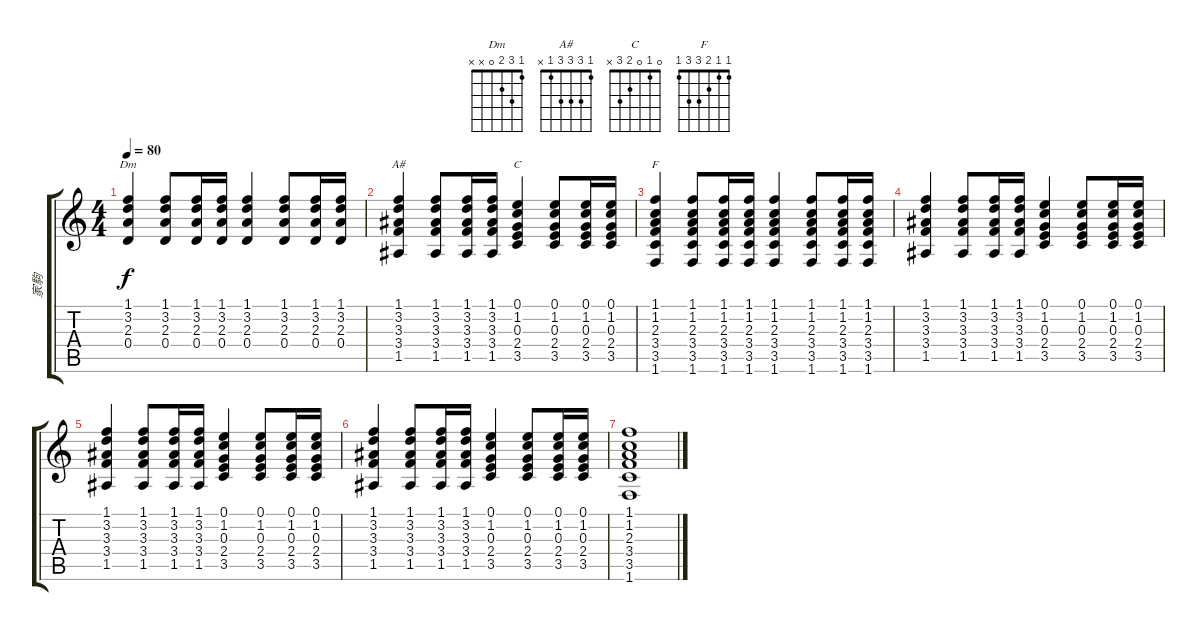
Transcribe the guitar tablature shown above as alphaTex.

\track ("家駒" "家駒") {instrument acousticguitarsteel}
\staff {score tabs}
\tuning (E4 B3 G3 D3 A2 E2) {hide}
\chord ("Dm" 1 3 2 0 x x)
\chord ("A#" 1 3 3 3 1 x)
\chord ("C" 0 1 0 2 3 x)
\chord ("F" 1 1 2 3 3 1)
\ts (4 4)
\tempo 80
\clef g2
\ks c
(1.1 3.2 2.3 0.4).4{ch "Dm" dy f} (1.1 3.2 2.3 0.4).8 (1.1 3.2 2.3 0.4).16 (1.1 3.2 2.3 0.4).16 (1.1 3.2 2.3 0.4).4 (1.1 3.2 2.3 0.4).8 (1.1 3.2 2.3 0.4).16 (1.1 3.2 2.3 0.4).16 |
(1.1 3.2 3.3 3.4 1.5).4{ch "A#"} (1.1 3.2 3.3 3.4 1.5).8 (1.1 3.2 3.3 3.4 1.5).16 (1.1 3.2 3.3 3.4 1.5).16 (0.1 1.2 0.3 2.4 3.5).4{ch "C"} (0.1 1.2 0.3 2.4 3.5).8 (0.1 1.2 0.3 2.4 3.5).16 (0.1 1.2 0.3 2.4 3.5).16 |
(1.1 1.2 2.3 3.4 3.5 1.6).4{ch "F"} (1.1 1.2 2.3 3.4 3.5 1.6).8 (1.1 1.2 2.3 3.4 3.5 1.6).16 (1.1 1.2 2.3 3.4 3.5 1.6).16 (1.1 1.2 2.3 3.4 3.5 1.6).4 (1.1 1.2 2.3 3.4 3.5 1.6).8 (1.1 1.2 2.3 3.4 3.5 1.6).16 (1.1 1.2 2.3 3.4 3.5 1.6).16 |
(1.1 3.2 3.3 3.4 1.5).4 (1.1 3.2 3.3 3.4 1.5).8 (1.1 3.2 3.3 3.4 1.5).16 (1.1 3.2 3.3 3.4 1.5).16 (0.1 1.2 0.3 2.4 3.5).4 (0.1 1.2 0.3 2.4 3.5).8 (0.1 1.2 0.3 2.4 3.5).16 (0.1 1.2 0.3 2.4 3.5).16 |
(1.1 3.2 3.3 3.4 1.5).4 (1.1 3.2 3.3 3.4 1.5).8 (1.1 3.2 3.3 3.4 1.5).16 (1.1 3.2 3.3 3.4 1.5).16 (0.1 1.2 0.3 2.4 3.5).4 (0.1 1.2 0.3 2.4 3.5).8 (0.1 1.2 0.3 2.4 3.5).16 (0.1 1.2 0.3 2.4 3.5).16 |
(1.1 3.2 3.3 3.4 1.5).4 (1.1 3.2 3.3 3.4 1.5).8 (1.1 3.2 3.3 3.4 1.5).16 (1.1 3.2 3.3 3.4 1.5).16 (0.1 1.2 0.3 2.4 3.5).4 (0.1 1.2 0.3 2.4 3.5).8 (0.1 1.2 0.3 2.4 3.5).16 (0.1 1.2 0.3 2.4 3.5).16 |
(1.1 1.2 2.3 3.4 3.5 1.6).1
